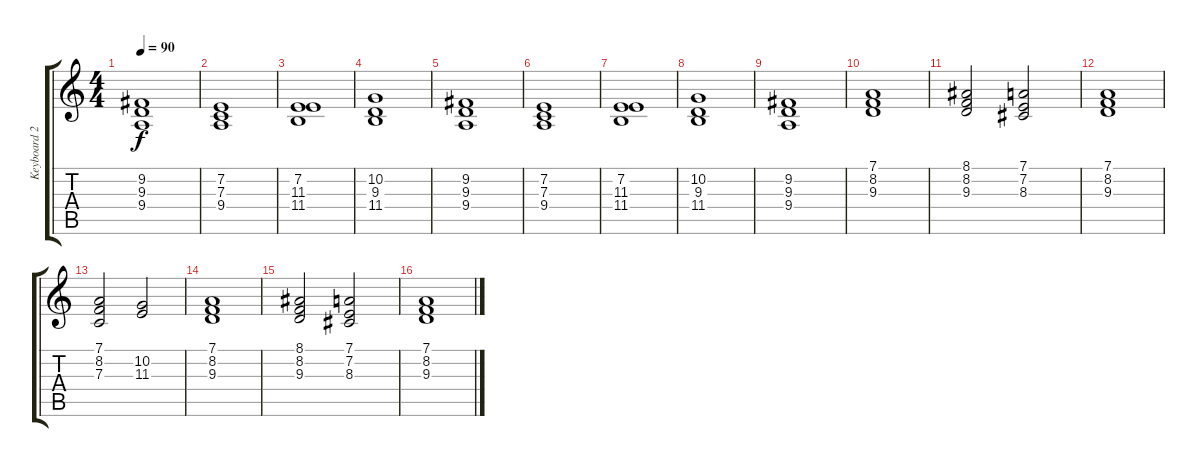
\track ("Keyboard 2" "Keyboard 2") {instrument stringensemble1}
\staff {score tabs}
\tuning (D4 A3 F3 C3 G2 D2) {hide}
\ts (4 4)
\tempo 90
\clef g2
\ks c
(9.2 9.3 9.4).1{dy f} |
(7.2 7.3 9.4).1{instrument choiraahs} |
(7.2 11.3 11.4).1 |
(10.2 9.3 11.4).1 |
(9.2 9.3 9.4).1 |
(7.2 7.3 9.4).1{instrument choiraahs} |
(7.2 11.3 11.4).1 |
(10.2 9.3 11.4).1 |
(9.2 9.3 9.4).1 |
(7.1 8.2 9.3).1{volume 12 instrument stringensemble1} |
(8.1 8.2 9.3).2 (7.1 7.2 8.3).2 |
(7.1 8.2 9.3).1 |
(7.1 8.2 7.3).2 (10.2 11.3).2 |
(7.1 8.2 9.3).1 |
(8.1 8.2 9.3).2 (7.1 7.2 8.3).2 |
(7.1 8.2 9.3).1
